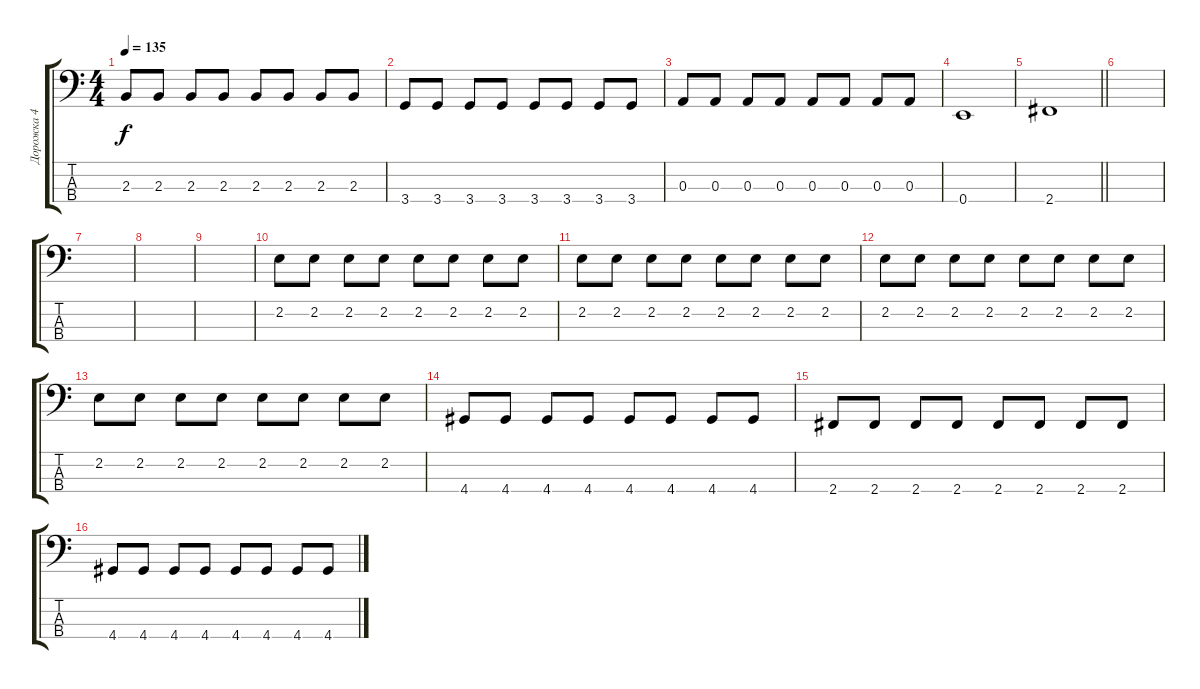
\track ("Дорожка 4" "Дорожка 4") {instrument electricbassfinger}
\staff {score tabs}
\tuning (G2 D2 A1 E1) {hide}
\ts (4 4)
\tempo 135
\clef f4
\ks c
2.3.8{dy f} 2.3.8 2.3.8 2.3.8 2.3.8 2.3.8 2.3.8 2.3.8 |
3.4.8 3.4.8 3.4.8 3.4.8 3.4.8 3.4.8 3.4.8 3.4.8 |
0.3.8 0.3.8 0.3.8 0.3.8 0.3.8 0.3.8 0.3.8 0.3.8 |
0.4.1 |
\barLineRight lightlight
2.4.1 |
|
|
|
|
2.2.8 2.2.8 2.2.8 2.2.8 2.2.8 2.2.8 2.2.8 2.2.8 |
2.2.8 2.2.8 2.2.8 2.2.8 2.2.8 2.2.8 2.2.8 2.2.8 |
2.2.8 2.2.8 2.2.8 2.2.8 2.2.8 2.2.8 2.2.8 2.2.8 |
2.2.8 2.2.8 2.2.8 2.2.8 2.2.8 2.2.8 2.2.8 2.2.8 |
4.4.8 4.4.8 4.4.8 4.4.8 4.4.8 4.4.8 4.4.8 4.4.8 |
2.4.8 2.4.8 2.4.8 2.4.8 2.4.8 2.4.8 2.4.8 2.4.8 |
4.4.8 4.4.8 4.4.8 4.4.8 4.4.8 4.4.8 4.4.8 4.4.8
